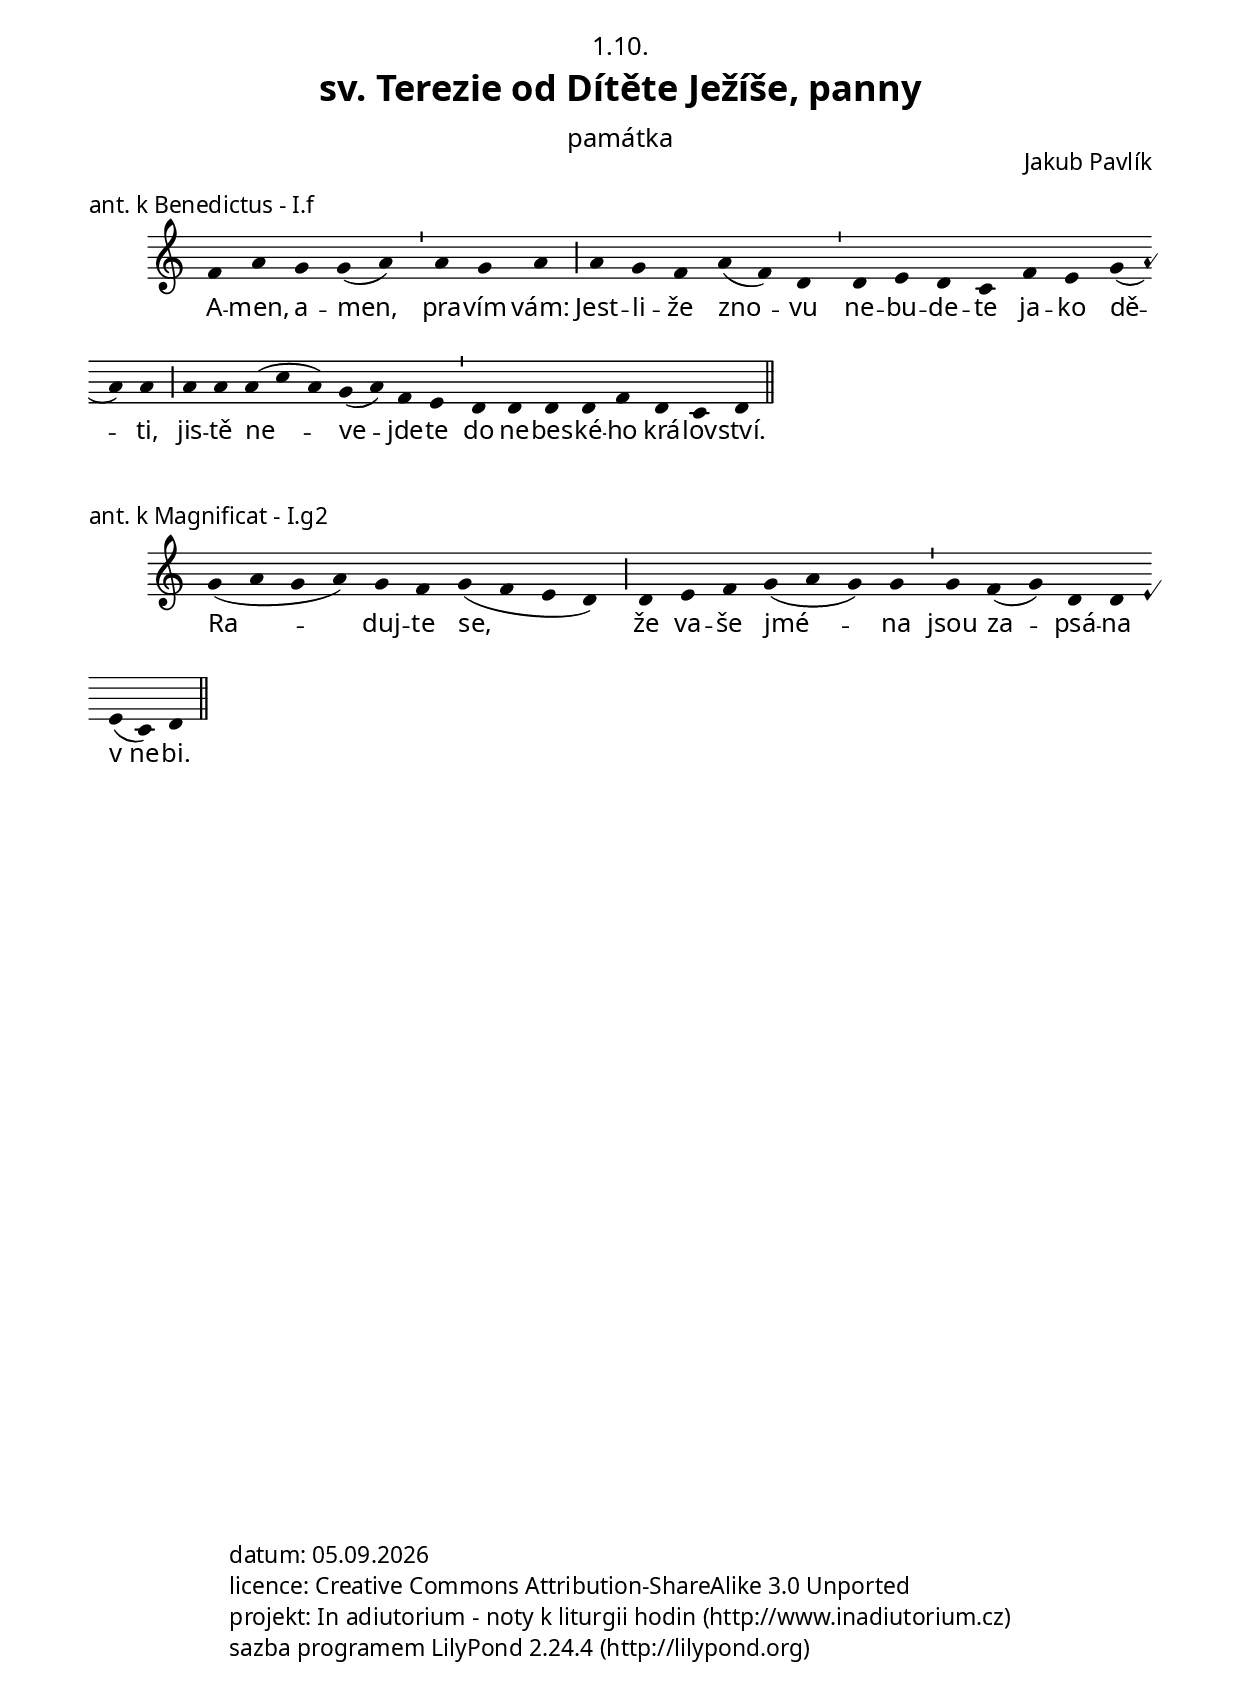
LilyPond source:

\version "2.16.0"

\include "../spolecne.ly"
\include "../dilyresponsorii.ly"

\header {
  title = \markup\titleSvatek
            "sv. Terezie od Dítěte Ježíše, panny"
            památka
            1.10.
  composer = "Jakub Pavlík"
}

\score {
  \relative c' {
    \choralniRezim
    f4 a g g( a) \barMin a g a \barMaior
    a g f a( f) d \barMin d e d c f e g( a) a \barMaior
    a a a( c a) g( a) f e \barMin d d d d f d c d \barFinalis
  }
  \addlyrics {
    A -- men, a -- men, pra -- vím vám:
    Jest -- li -- že zno -- vu ne -- bu -- de -- te ja -- ko dě -- ti,
    jis -- tě ne -- ve -- jde -- te do ne -- bes -- ké -- ho krá -- lov -- ství.
  }
  \header {
    quid = "ant. k Benedictus"
    modus = "I"
    differentia = "f"
    psalmus = ""
    id = ""
    piece = \markup {\sestavTitulekBezZalmu}
  }
}

\score {
  \relative c'' {
    \choralniRezim
    g4( a g a) g f g( f e d) \barMaior
    d e f g( a g) g \barMin g f( g) d d e( c) d \barFinalis
  }
  \addlyrics {
    Ra -- duj -- te se,
    že va -- še jmé -- na jsou za -- psá -- na v_ne -- bi.
  }
  \header {
    quid = "ant. k Magnificat"
    modus = "I"
    differentia = "g2"
    psalmus = ""
    id = ""
    piece = \markup {\sestavTitulekBezZalmu}
  }
}